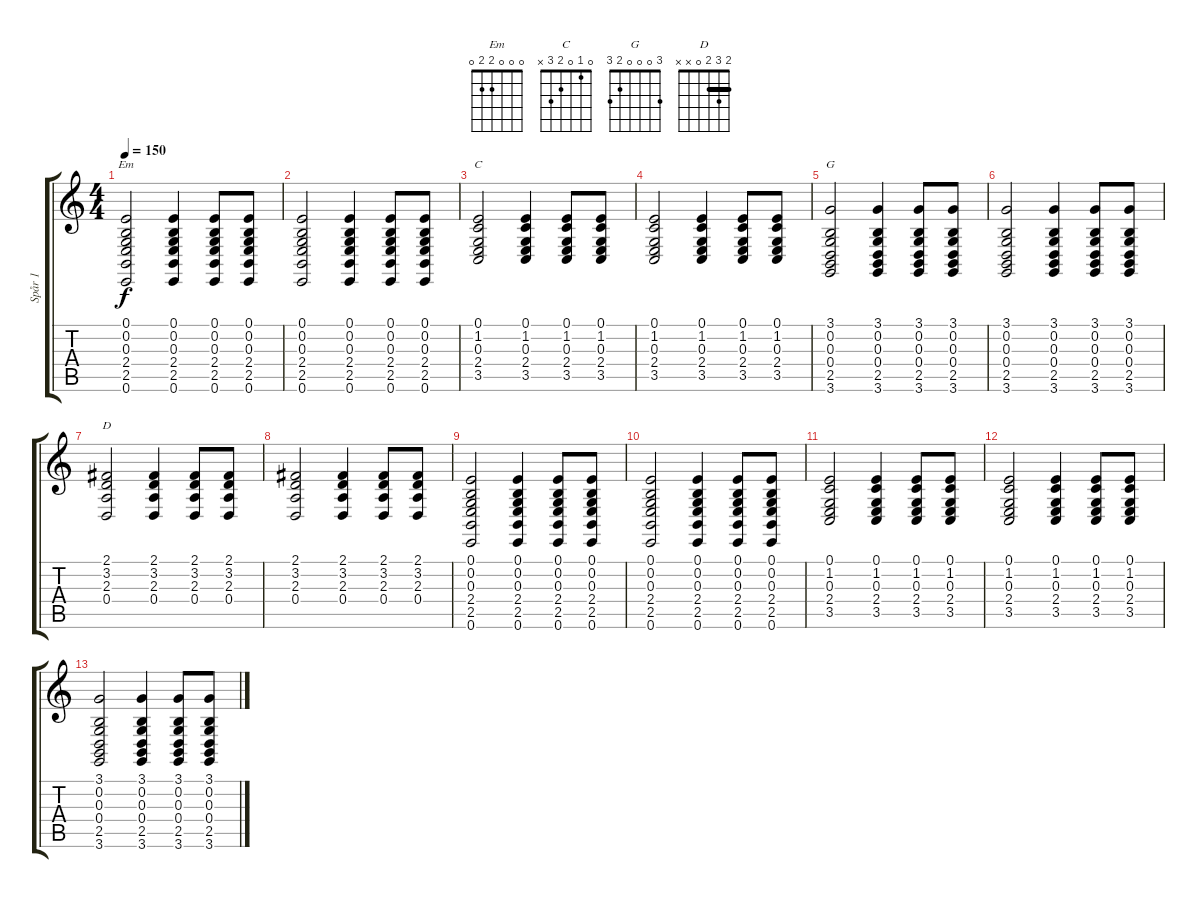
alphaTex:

\track ("Spår 1" "Spår 1") {instrument acousticgrandpiano}
\staff {score tabs}
\tuning (E4 B3 G3 D3 A2 E2) {hide}
\chord ("Em" 0 0 0 2 2 0)
\chord ("C" 0 1 0 2 3 x)
\chord ("G" 3 0 0 0 2 3)
\chord ("D" 2 3 2 0 x x) {barre 2}
\ts (4 4)
\tempo 150
\clef g2
\ks c
(0.1 0.2 0.3 2.4 2.5 0.6).2{ch "Em" dy f} (0.1 0.2 0.3 2.4 2.5 0.6).4 (0.1 0.2 0.3 2.4 2.5 0.6).8 (0.1 0.2 0.3 2.4 2.5 0.6).8 |
(0.1 0.2 0.3 2.4 2.5 0.6).2 (0.1 0.2 0.3 2.4 2.5 0.6).4 (0.1 0.2 0.3 2.4 2.5 0.6).8 (0.1 0.2 0.3 2.4 2.5 0.6).8 |
(0.1 1.2 0.3 2.4 3.5).2{ch "C"} (0.1 1.2 0.3 2.4 3.5).4 (0.1 1.2 0.3 2.4 3.5).8 (0.1 1.2 0.3 2.4 3.5).8 |
(0.1 1.2 0.3 2.4 3.5).2 (0.1 1.2 0.3 2.4 3.5).4 (0.1 1.2 0.3 2.4 3.5).8 (0.1 1.2 0.3 2.4 3.5).8 |
(3.1 0.2 0.3 0.4 2.5 3.6).2{ch "G"} (3.1 0.2 0.3 0.4 2.5 3.6).4 (3.1 0.2 0.3 0.4 2.5 3.6).8 (3.1 0.2 0.3 0.4 2.5 3.6).8 |
(3.1 0.2 0.3 0.4 2.5 3.6).2 (3.1 0.2 0.3 0.4 2.5 3.6).4 (3.1 0.2 0.3 0.4 2.5 3.6).8 (3.1 0.2 0.3 0.4 2.5 3.6).8 |
(2.1 3.2 2.3 0.4).2{ch "D"} (2.1 3.2 2.3 0.4).4 (2.1 3.2 2.3 0.4).8 (2.1 3.2 2.3 0.4).8 |
(2.1 3.2 2.3 0.4).2 (2.1 3.2 2.3 0.4).4 (2.1 3.2 2.3 0.4).8 (2.1 3.2 2.3 0.4).8 |
(0.1 0.2 0.3 2.4 2.5 0.6).2 (0.1 0.2 0.3 2.4 2.5 0.6).4 (0.1 0.2 0.3 2.4 2.5 0.6).8 (0.1 0.2 0.3 2.4 2.5 0.6).8 |
(0.1 0.2 0.3 2.4 2.5 0.6).2 (0.1 0.2 0.3 2.4 2.5 0.6).4 (0.1 0.2 0.3 2.4 2.5 0.6).8 (0.1 0.2 0.3 2.4 2.5 0.6).8 |
(0.1 1.2 0.3 2.4 3.5).2 (0.1 1.2 0.3 2.4 3.5).4 (0.1 1.2 0.3 2.4 3.5).8 (0.1 1.2 0.3 2.4 3.5).8 |
(0.1 1.2 0.3 2.4 3.5).2 (0.1 1.2 0.3 2.4 3.5).4 (0.1 1.2 0.3 2.4 3.5).8 (0.1 1.2 0.3 2.4 3.5).8 |
(3.1 0.2 0.3 0.4 2.5 3.6).2 (3.1 0.2 0.3 0.4 2.5 3.6).4 (3.1 0.2 0.3 0.4 2.5 3.6).8 (3.1 0.2 0.3 0.4 2.5 3.6).8
